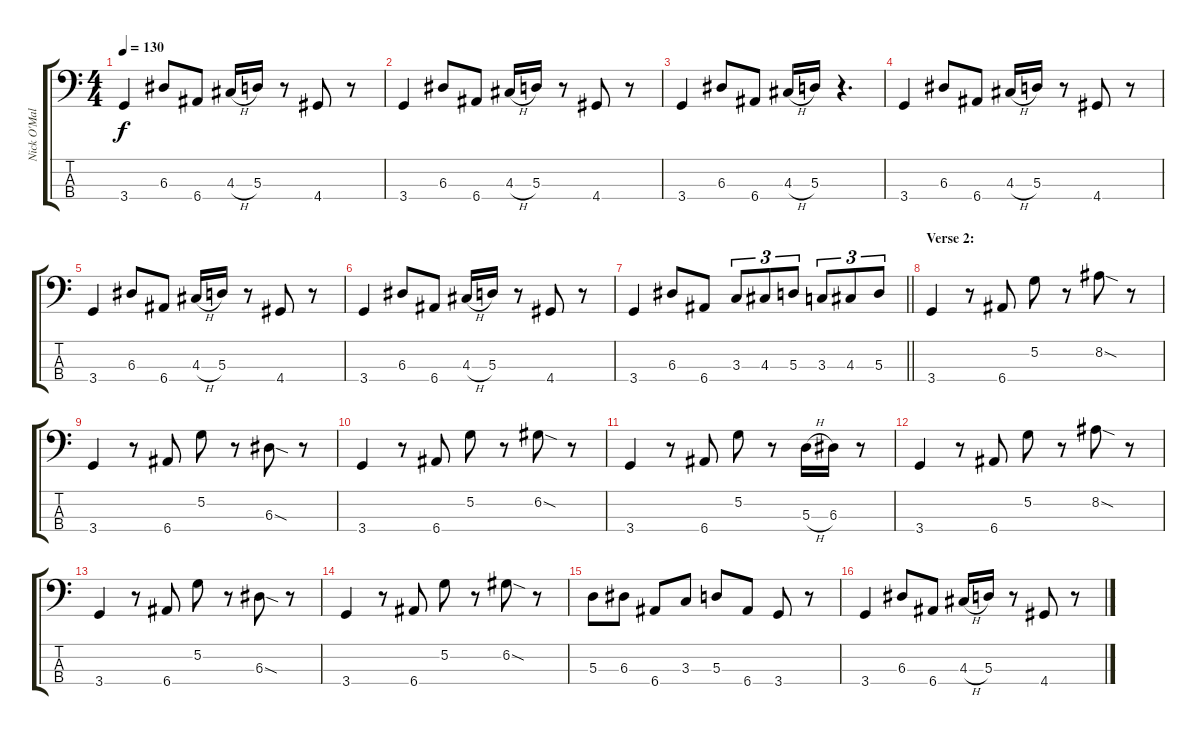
\track ("Nick O'Malley (Bass)" "Nick O'Mal") {instrument electricbasspick}
\staff {score tabs}
\tuning (G2 D2 A1 E1) {hide}
\ts (4 4)
\tempo 130
\clef f4
\ks c
3.4.4{dy f} 6.3.8 6.4.8 4.3{h}.16 5.3.16 r.8 4.4.8 r.8 |
3.4.4 6.3.8 6.4.8 4.3{h}.16 5.3.16 r.8 4.4.8 r.8 |
3.4.4 6.3.8 6.4.8 4.3{h}.16 5.3.16 r.4{d} |
3.4.4 6.3.8 6.4.8 4.3{h}.16 5.3.16 r.8 4.4.8 r.8 |
3.4.4 6.3.8 6.4.8 4.3{h}.16 5.3.16 r.8 4.4.8 r.8 |
3.4.4 6.3.8 6.4.8 4.3{h}.16 5.3.16 r.8 4.4.8 r.8 |
\barLineRight lightlight
3.4.4 6.3.8 6.4.8 3.3.8{tu (3 2)} 4.3.8{tu (3 2)} 5.3.8{tu (3 2)} 3.3.8{tu (3 2)} 4.3.8{tu (3 2)} 5.3.8{tu (3 2)} |
\section ("" "Verse 2:")
3.4.4 r.8 6.4.8 5.2.8 r.8 8.2{sod}.8 r.8 |
3.4.4 r.8 6.4.8 5.2.8 r.8 6.3{sod}.8 r.8 |
3.4.4 r.8 6.4.8 5.2.8 r.8 6.2{sod}.8 r.8 |
3.4.4 r.8 6.4.8 5.2.8 r.8 5.3{h}.16 6.3.16 r.8 |
3.4.4 r.8 6.4.8 5.2.8 r.8 8.2{sod}.8 r.8 |
3.4.4 r.8 6.4.8 5.2.8 r.8 6.3{sod}.8 r.8 |
3.4.4 r.8 6.4.8 5.2.8 r.8 6.2{sod}.8 r.8 |
5.3.8 6.3.8 6.4.8 3.3.8 5.3.8 6.4.8 3.4.8 r.8 |
3.4.4 6.3.8 6.4.8 4.3{h}.16 5.3.16 r.8 4.4.8 r.8
